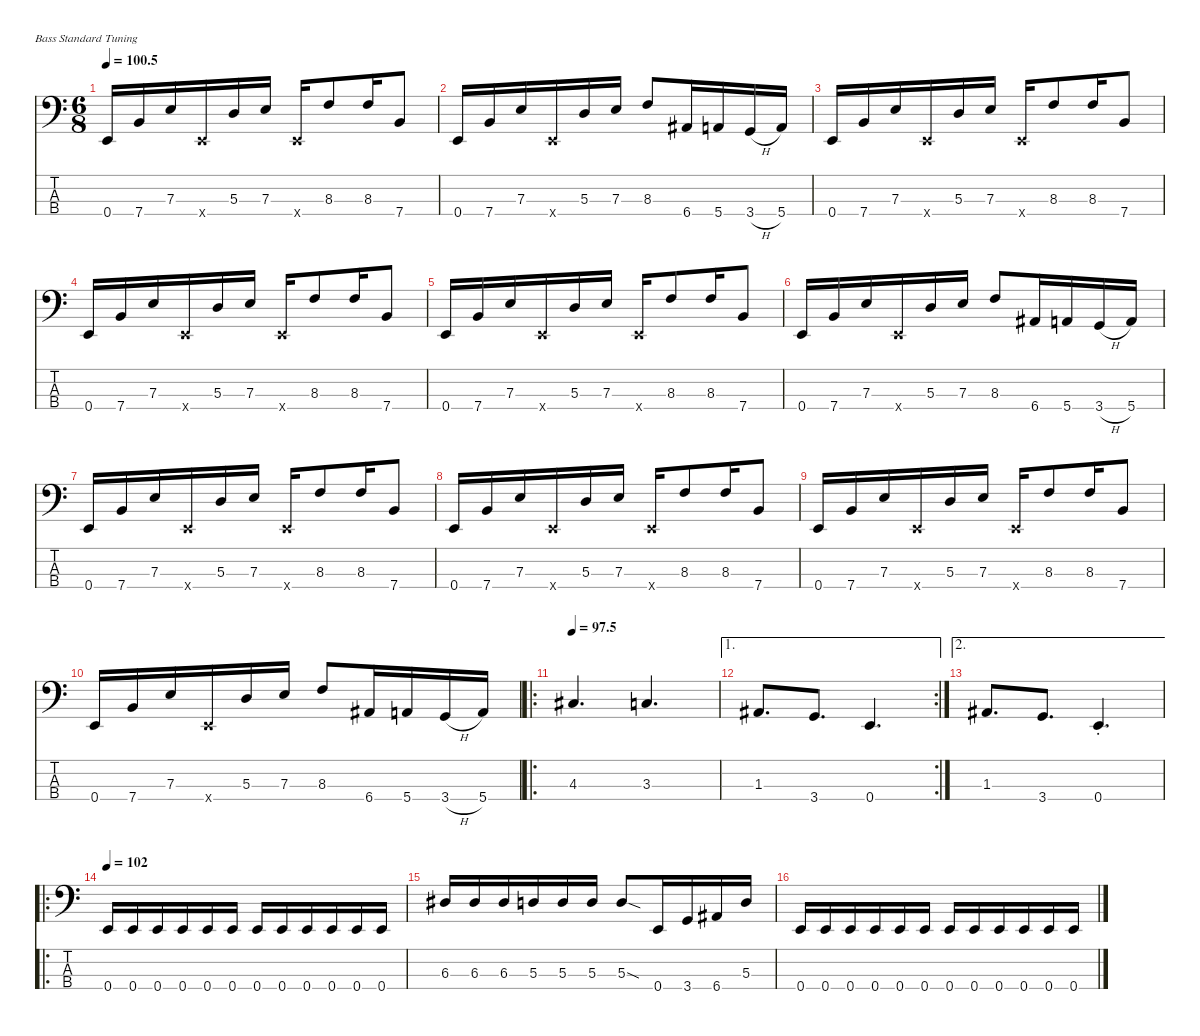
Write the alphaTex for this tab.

\defaultSystemsLayout 4
\hideDynamics
\bracketExtendMode nobrackets
\singleTrackTrackNamePolicy hidden
\multiTrackTrackNamePolicy hidden
\firstSystemTrackNameMode fullname
\firstSystemTrackNameOrientation horizontal
\otherSystemsTrackNameOrientation horizontal
\track ("Bass" "el.bs.") {defaultSystemsLayout 4 instrument electricbassfinger}
\staff {score tabs}
\tuning (G2 D2 A1 E1)
\ts (6 8)
\tempo
100.5
\accidentals auto
\clef f4
\ottava regular
\simile none
\ks c
0.4.16{dy f beam Up} 7.4.16{beam Up} 7.3.16{beam Up} 0.4{x}.16{beam Up} 5.3.16{beam Up} 7.3.16{beam Up} 0.4{x}.16{beam Up} 8.3.8{beam Up} 8.3.16{beam Up} 7.4.8{beam Up} |
0.4.16{beam Up} 7.4.16{beam Up} 7.3.16{beam Up} 0.4{x}.16{beam Up} 5.3.16{beam Up} 7.3.16{beam Up} 8.3.8{beam Up} 6.4{acc #}.16{beam Up} 5.4.16{beam Up} 3.4{h}.16{beam Up} 5.4.16{beam Up} |
0.4.16{beam Up} 7.4.16{beam Up} 7.3.16{beam Up} 0.4{x}.16{beam Up} 5.3.16{beam Up} 7.3.16{beam Up} 0.4{x}.16{beam Up} 8.3.8{beam Up} 8.3.16{beam Up} 7.4.8{beam Up} |
0.4.16{beam Up} 7.4.16{beam Up} 7.3.16{beam Up} 0.4{x}.16{beam Up} 5.3.16{beam Up} 7.3.16{beam Up} 0.4{x}.16{beam Up} 8.3.8{beam Up} 8.3.16{beam Up} 7.4.8{beam Up} |
0.4.16{beam Up} 7.4.16{beam Up} 7.3.16{beam Up} 0.4{x}.16{beam Up} 5.3.16{beam Up} 7.3.16{beam Up} 0.4{x}.16{beam Up} 8.3.8{beam Up} 8.3.16{beam Up} 7.4.8{beam Up} |
0.4.16{beam Up} 7.4.16{beam Up} 7.3.16{beam Up} 0.4{x}.16{beam Up} 5.3.16{beam Up} 7.3.16{beam Up} 8.3.8{beam Up} 6.4{acc #}.16{beam Up} 5.4.16{beam Up} 3.4{h}.16{beam Up} 5.4.16{beam Up} |
0.4.16{beam Up} 7.4.16{beam Up} 7.3.16{beam Up} 0.4{x}.16{beam Up} 5.3.16{beam Up} 7.3.16{beam Up} 0.4{x}.16{beam Up} 8.3.8{beam Up} 8.3.16{beam Up} 7.4.8{beam Up} |
0.4.16{beam Up} 7.4.16{beam Up} 7.3.16{beam Up} 0.4{x}.16{beam Up} 5.3.16{beam Up} 7.3.16{beam Up} 0.4{x}.16{beam Up} 8.3.8{beam Up} 8.3.16{beam Up} 7.4.8{beam Up} |
0.4.16{beam Up} 7.4.16{beam Up} 7.3.16{beam Up} 0.4{x}.16{beam Up} 5.3.16{beam Up} 7.3.16{beam Up} 0.4{x}.16{beam Up} 8.3.8{beam Up} 8.3.16{beam Up} 7.4.8{beam Up} |
0.4.16{beam Up} 7.4.16{beam Up} 7.3.16{beam Up} 0.4{x}.16{beam Up} 5.3.16{beam Up} 7.3.16{beam Up} 8.3.8{beam Up} 6.4{acc #}.16{beam Up} 5.4.16{beam Up} 3.4{h}.16{beam Up} 5.4.16{beam Up} |
\ro
\tempo
97.5 4.3{acc #}.4{d beam Up} 3.3.4{d beam Up} |
\ae 1
\rc 2
1.3{acc #}.8{d beam Up} 3.4.8{d beam Up} 0.4.4{d beam Up} |
\ae 2
1.3{acc #}.8{d beam Up} 3.4.8{d beam Up} 0.4{st}.4{d beam Up} |
\ro
\tempo 102
0.4.16{beam Up} 0.4.16{beam Up} 0.4.16{beam Up} 0.4.16{beam Up} 0.4.16{beam Up} 0.4.16{beam Up} 0.4.16{beam Up} 0.4.16{beam Up} 0.4.16{beam Up} 0.4.16{beam Up} 0.4.16{beam Up} 0.4.16{beam Up} |
6.3{acc #}.16{beam Up} 6.3{acc #}.16{beam Up} 6.3{acc #}.16{beam Up} 5.3.16{beam Up} 5.3.16{beam Up} 5.3.16{beam Up} 5.3{sod}.8{beam Up} 0.4.16{beam Up} 3.4.16{beam Up} 6.4{acc #}.16{beam Up} 5.3.16{beam Up} |
0.4.16{beam Up} 0.4.16{beam Up} 0.4.16{beam Up} 0.4.16{beam Up} 0.4.16{beam Up} 0.4.16{beam Up} 0.4.16{beam Up} 0.4.16{beam Up} 0.4.16{beam Up} 0.4.16{beam Up} 0.4.16{beam Up} 0.4.16{beam Up}
